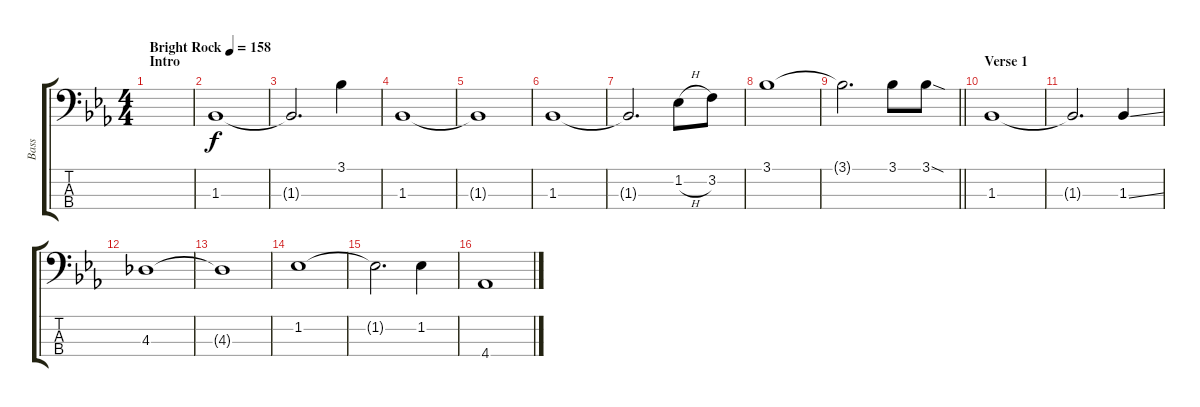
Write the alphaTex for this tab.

\track ("Bass" "Bass") {instrument electricbassfinger}
\staff {score tabs}
\tuning (G2 D2 A1 E1) {hide}
\ts (4 4)
\section ("" "Intro")
\tempo (158 "Bright Rock")
\clef f4
\ks eb
|
1.3.1 |
1.3{t}.2{d} 3.1.4 |
1.3.1 |
1.3{t}.1 |
1.3.1 |
1.3{t}.2{d} 1.2{h}.8 3.2.8 |
3.1.1 |
\barLineRight lightlight
3.1{t}.2{d} 3.1.8 3.1{sod}.8 |
\section ("" "Verse 1")
1.3.1 |
1.3{t}.2{d} 1.3{ss}.4 |
4.3.1 |
4.3{t}.1 |
1.2.1 |
1.2{t}.2{d} 1.2.4 |
4.4.1
